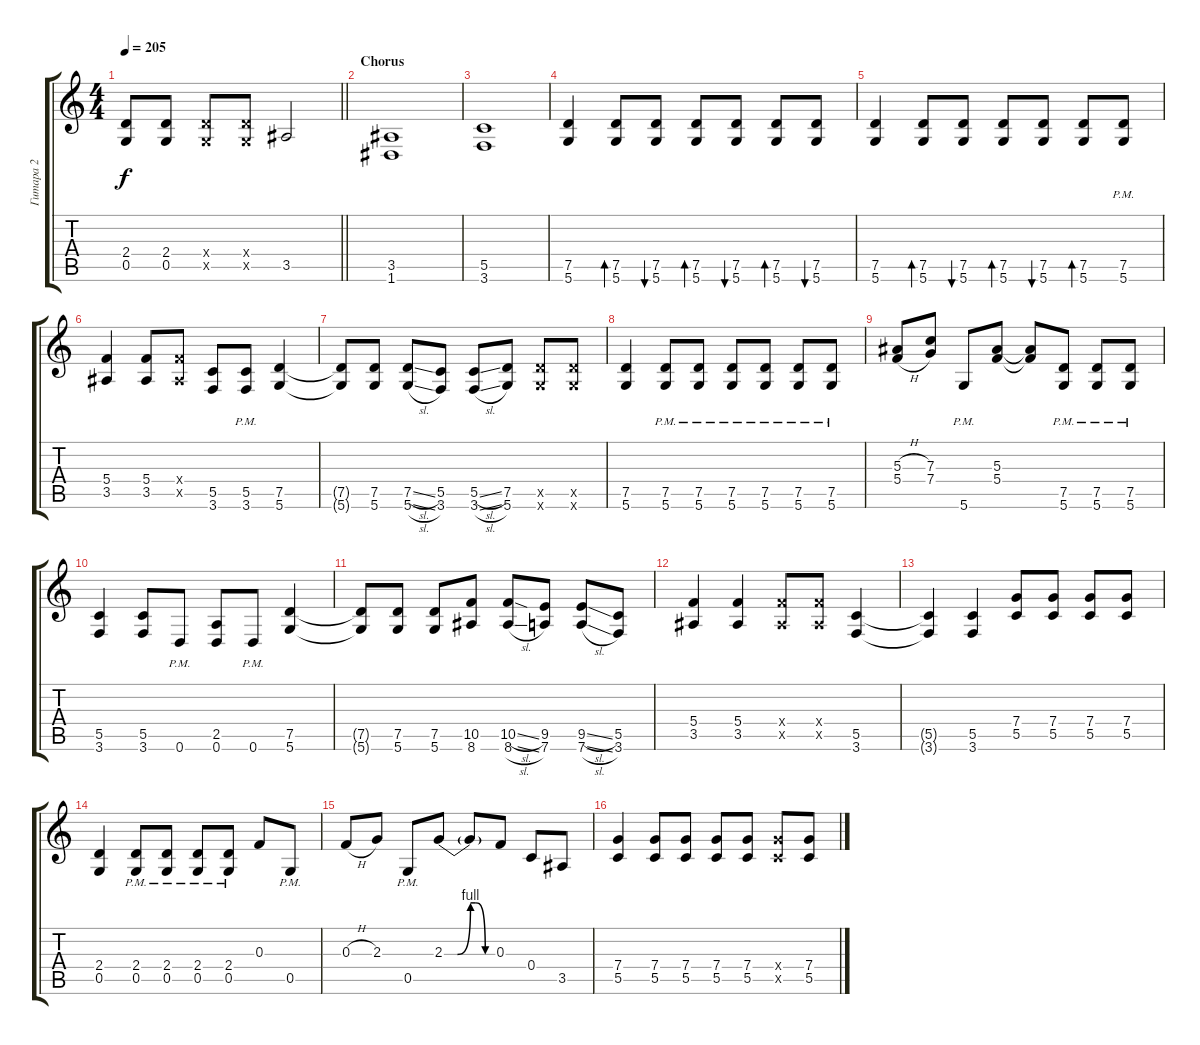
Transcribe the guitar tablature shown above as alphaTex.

\track ("Гитара 2" "Гитара 2") {instrument distortionguitar}
\staff {score tabs}
\tuning (D4 A3 F3 C3 G2 D2) {hide}
\ts (4 4)
\tempo 205
\clef g2
\barLineRight lightlight
\ks aminor
(2.4{t} 0.5{t}).8{dy f} (2.4 0.5).8 (2.4{x} 0.5{x}).8 (2.4{x} 0.5{x}).8 3.5.2 |
\section ("" "Chorus")
(3.5 1.6).1 |
(5.5 3.6).1 |
(7.5 5.6).4 (7.5 5.6).8{bd 60} (7.5 5.6).8{bu 60} (7.5 5.6).8{bd 60} (7.5 5.6).8{bu 60} (7.5 5.6).8{bd 60} (7.5 5.6).8{bu 60} |
(7.5 5.6).4 (7.5 5.6).8{bd 60} (7.5 5.6).8{bu 60} (7.5 5.6).8{bd 60} (7.5 5.6).8{bu 60} (7.5 5.6).8{bd 60} (7.5{pm} 5.6{pm}).8 |
(5.4 3.5).4 (5.4 3.5).8 (5.4{x} 3.5{x}).8 (5.5 3.6).8 (5.5{pm} 3.6{pm}).8 (7.5 5.6).4 |
(7.5{t} 5.6{t}).8 (7.5 5.6).8 (7.5{sl} 5.6{sl}).8 (5.5 3.6).8 (5.5{sl} 3.6{sl}).8 (7.5 5.6).8 (7.5{x} 5.6{x}).8 (7.5{x} 5.6{x}).8 |
(7.5 5.6).4 (7.5{pm} 5.6{pm}).8 (7.5{pm} 5.6{pm}).8 (7.5{pm} 5.6{pm}).8 (7.5{pm} 5.6{pm}).8 (7.5{pm} 5.6{pm}).8 (7.5{pm} 5.6{pm}).8 |
(5.3{h} 5.4{h}).8 (7.3 7.4).8 5.6{pm}.8 (5.3 5.4).8 (5.3{t} 5.4{t}).8 (7.5{pm} 5.6{pm}).8 (7.5{pm} 5.6{pm}).8 (7.5{pm} 5.6{pm}).8 |
(5.5 3.6).4 (5.5 3.6).8 0.6{pm}.8 (2.5 0.6).8 0.6{pm}.8 (7.5 5.6).4 |
(7.5{t} 5.6{t}).8 (7.5 5.6).8 (7.5 5.6).8 (10.5 8.6).8 (10.5{sl} 8.6{sl}).8 (9.5 7.6).8 (9.5{sl} 7.6{sl}).8 (5.5 3.6).8 |
(5.4 3.5).4 (5.4 3.5).4 (5.4{x} 3.5{x}).8 (5.4{x} 3.5{x}).8 (5.5 3.6).4 |
(5.5{t} 3.6{t}).4 (5.5 3.6).4 (7.4 5.5).8 (7.4 5.5).8 (7.4 5.5).8 (7.4 5.5).8 |
(2.4 0.5).4 (2.4{pm} 0.5{pm}).8 (2.4{pm} 0.5{pm}).8 (2.4{pm} 0.5{pm}).8 (2.4{pm} 0.5{pm}).8 0.3.8 0.5{pm}.8 |
0.3{h}.8 2.3.8 0.5{pm}.8 2.3{be (custom 0 0 15 0 30 4 36 4 47 0 60 0)}.8 2.3{t}.8 0.3.8 0.4.8 3.5.8 |
(7.4 5.5).4 (7.4 5.5).8 (7.4 5.5).8 (7.4 5.5).8 (7.4 5.5).8 (7.4{x} 5.5{x}).8 (7.4 5.5).8
